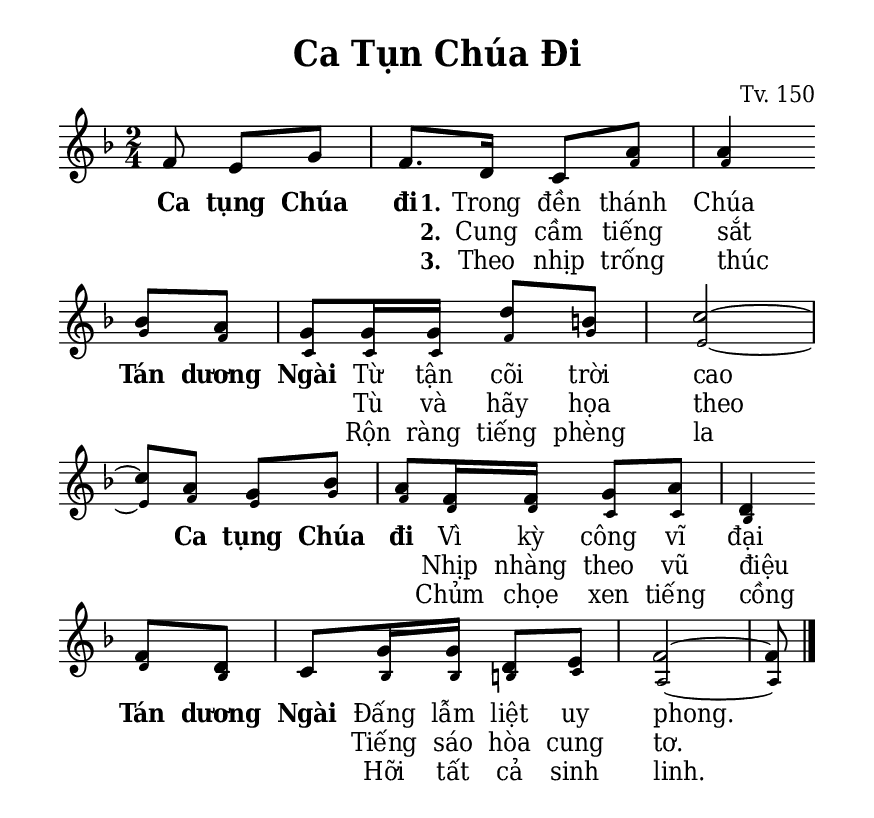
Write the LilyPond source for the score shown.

% Cài đặt chung\
\version "2.22.1"
\include "english.ly"

\header {
  title = "Ca Tụn Chúa Đi"
  composer = "Tv. 150"
  %arranger = "Lm. Kim Long"
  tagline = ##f
}

% Nhạc phiên khúc
nhacPhienKhucSop = \relative c' {
  \partial 4. f8 e g |
  f8. d16 c8 a' |
  a4 \bar "" \break
  
  bf8 a |
  g g16 g d'8 b! |
  c2 ~ |
  c8 a g bf |
  a f16 f g8 a |
  d,4 \bar "" \break
  
  f8 d |
  c g'16 g d8 e |
  f2 ~ |
  f8 \bar "|."
}

nhacPhienKhucAlto = \relative c' {
  f8 e g |
  f8. d16 c8 f |
  f4 g8 f |
  c c16 c f8 g |
  e2 ~ |
  e8 f e g |
  f d16 d c8 c |
  bf4 d8 bf |
  c bf16 bf b!8 c |
  a2 ~ |
  a8
}

% Lời phiên khúc
loiPhienKhucSop = \lyrics {
  <<
    {
      \override Lyrics.LyricText.font-series = #'bold
      Ca tụng Chúa đi
      \revert Lyrics.LyricText.font-series
      \set stanza = "1."
      Trong đền thánh Chúa
      \override Lyrics.LyricText.font-series = #'bold
      Tán dương Ngài
      \revert Lyrics.LyricText.font-series
      Từ tận cõi trời cao
      \override Lyrics.LyricText.font-series = #'bold
      Ca tụng Chúa đi
      \revert Lyrics.LyricText.font-series
      Vì kỳ công vĩ đại
      \override Lyrics.LyricText.font-series = #'bold
      Tán dương Ngài
      \revert Lyrics.LyricText.font-series
      Đấng lẫm liệt uy phong.
    }
    \new Lyrics {
	    \set associatedVoice = "beSop"
	    \repeat unfold 4 { _ }
	    \set stanza = "2."
	    Cung cầm tiếng sắt
	    \repeat unfold 3 { _ }
	    Tù và hãy họa theo
	    \repeat unfold 4 { _ }
	    Nhịp nhàng theo vũ điệu
	    \repeat unfold 3 { _ }
	    Tiếng sáo hòa cung tơ.
    }
    \new Lyrics {
	    \set associatedVoice = "beSop"
	    \repeat unfold 4 { _ }
	    \set stanza = "3."
	    Theo nhịp trống thúc
	    \repeat unfold 3 { _ }
	    Rộn ràng tiếng phèng la
	    \repeat unfold 4 { _ }
	    Chủm chọe xen tiếng cồng
	    \repeat unfold 3 { _ }
	    Hỡi tất cả sinh linh.
    }
  >>
}

% Dàn trang
\paper {
  #(set-paper-size "a5")
  top-margin = 15\mm
  bottom-margin = 15\mm
  left-margin = 10\mm
  right-margin = 10\mm
  indent = #0
  #(define fonts
	 (make-pango-font-tree "Deja Vu Serif Condensed"
	 		       "Deja Vu Serif Condensed"
			       "Deja Vu Serif Condensed"
			       (/ 20 20)))
  print-page-number = ##f
}

TongNhip = {
  \key f \major \time 2/4
  \set Timing.beamExceptions = #'()
  \set Timing.baseMoment = #(ly:make-moment 1/4)
}

% Đổi kích thước nốt cho bè phụ
notBePhu =
#(define-music-function (font-size music) (number? ly:music?)
   (for-some-music
     (lambda (m)
       (if (music-is-of-type? m 'rhythmic-event)
           (begin
             (set! (ly:music-property m 'tweaks)
                   (cons `(font-size . ,font-size)
                         (ly:music-property m 'tweaks)))
             #t)
           #f))
     music)
   music)

\score {
  \new ChoirStaff <<
    \new Staff \with {
        \consists "Merge_rests_engraver"
        printPartCombineTexts = ##f
      }
      <<
      \new Voice \TongNhip \partCombine 
        \nhacPhienKhucSop
        \notBePhu -3 { \nhacPhienKhucAlto }
      \new NullVoice = beSop \nhacPhienKhucSop
      \new Lyrics \lyricsto beSop \loiPhienKhucSop
      >>
  >>
  \layout {
    %\override Staff.TimeSignature.transparent = ##t
    \override Lyrics.LyricSpace.minimum-distance = #1.5
    \override Score.BarNumber.break-visibility = ##(#f #f #f)
    \override Score.SpacingSpanner.uniform-stretching = ##t
  } 
}
